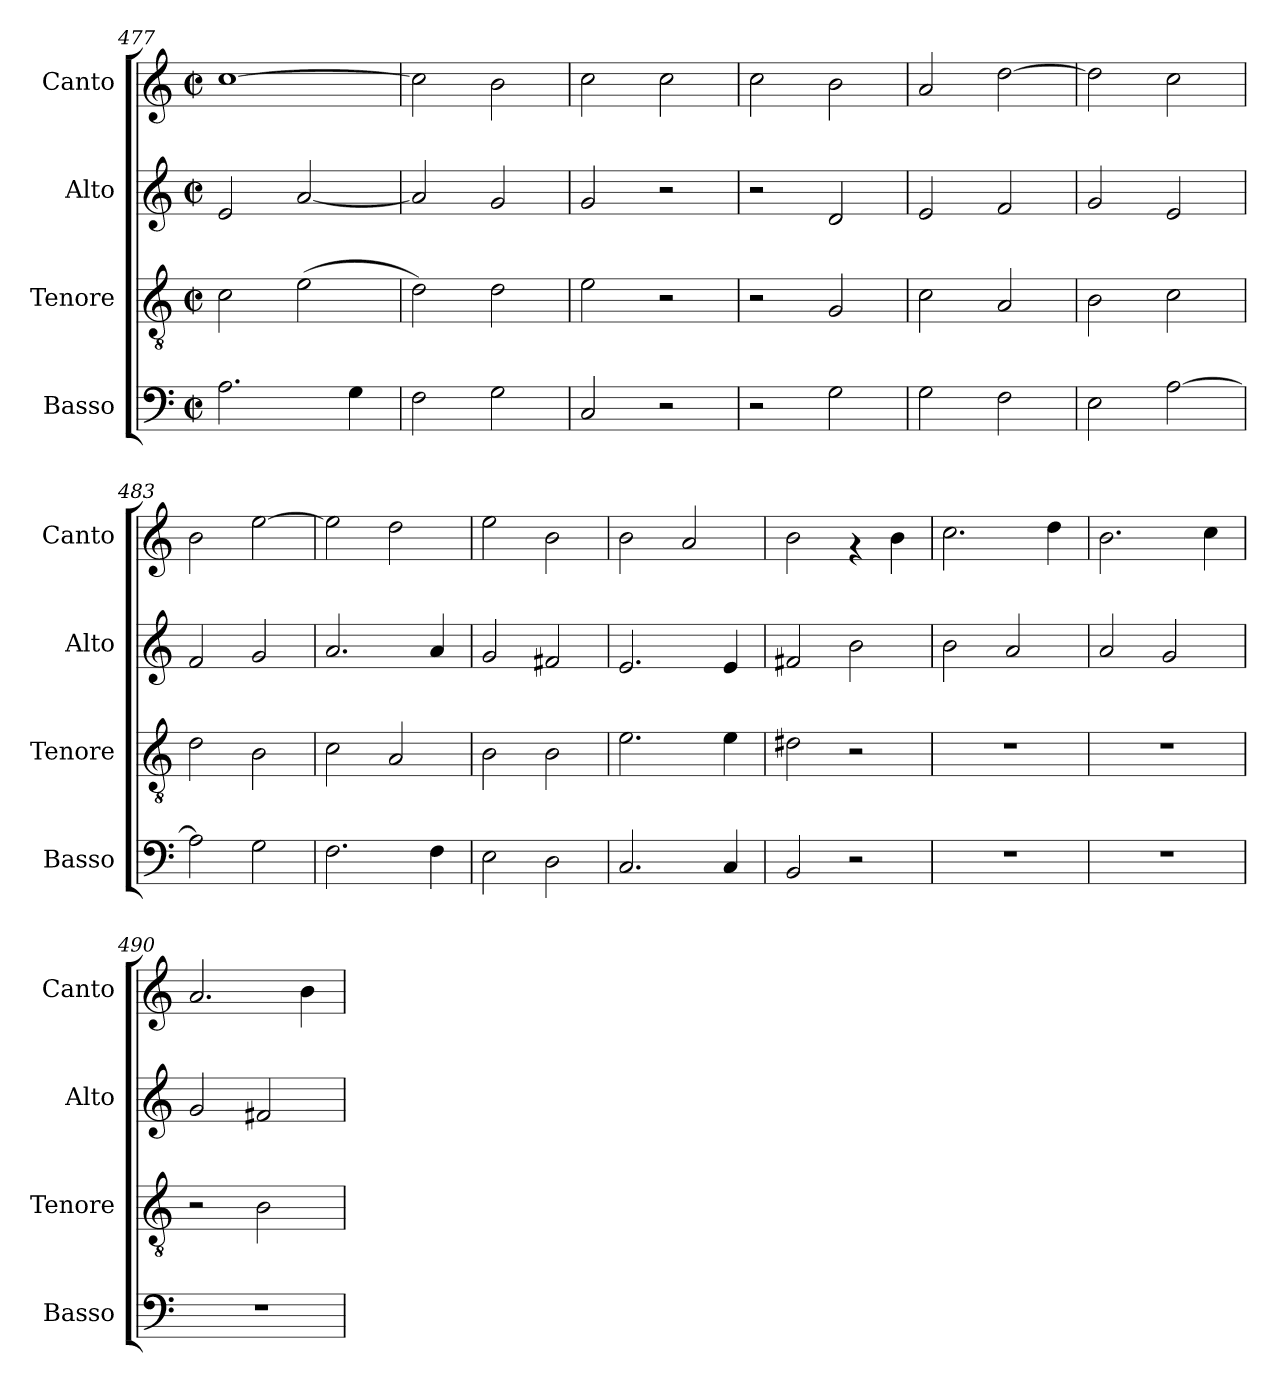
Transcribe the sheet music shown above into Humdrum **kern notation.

**kern	**kern	**kern	**kern
*part4	*part3	*part2	*part1
*staff4	*staff3	*staff2	*staff1
*I"Basso	*I"Tenore	*I"Alto	*I"Canto
*I'Basso	*I'Tenore	*I'Alto	*I'Canto
*clefF4	*clefGv2	*clefG2	*clefG2
*k[]	*k[]	*k[]	*k[]
*C:	*C:	*C:	*C:
*M2/2	*M2/2	*M2/2	*M2/2
*met(c|)	*met(c|)	*met(c|)	*met(c|)
=477	=477	=477	=477
2.A\	2c\	2e/	[>1cc
.	(>2e\	[<2a/	.
4G\	.	.	.
=478	=478	=478	=478
2F\	2d\)	2a/]	2cc\]
2G\	2d\	2g/	2b\
=479	=479	=479	=479
2C/	2e\	2g/	2cc\
2r	2r	2r	2cc\
=480	=480	=480	=480
2r	2r	2r	2cc\
2G\	2G/	2d/	2b\
=481	=481	=481	=481
2G\	2c\	2e/	2a/
2F\	2A/	2f/	[>2dd\
=482	=482	=482	=482
2E\	2B\	2g/	2dd\]
[>2A\	2c\	2e/	2cc\
=483	=483	=483	=483
2A\]	2d\	2f/	2b\
2G\	2B\	2g/	[>2ee\
=484	=484	=484	=484
2.F\	2c\	2.a/	2ee\]
.	2A/	.	2dd\
4F\	.	4a/	.
=485	=485	=485	=485
2E\	2B\	2g/	2ee\
2D\	2B\	2f#X/	2b\
!!LO:PB:g=z
=486	=486	=486	=486
2.C/	2.e\	2.e/	2b\
.	.	.	2a/
4C/	4e\	4e/	.
=487	=487	=487	=487
2BB/	2d#X\	2f#X/	2b\
2r	2r	2b\	4rf
.	.	.	4b\
=488	=488	=488	=488
1r	1r	2b\	2.cc\
.	.	2a/	.
.	.	.	4dd\
=489	=489	=489	=489
1r	1r	2a/	2.b\
.	.	2g/	.
.	.	.	4cc\
=490	=490	=490	=490
1r	2r	2g/	2.a/
.	2B\	2f#X/	.
.	.	.	4b\
=	=	=	=
*-	*-	*-	*-
